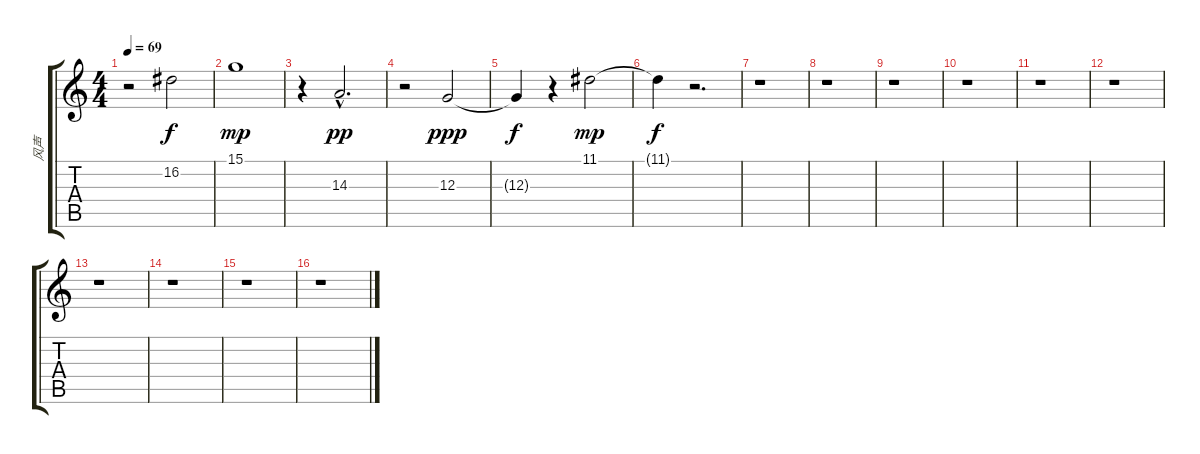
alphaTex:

\track ("风声" "风声") {instrument seashore}
\staff {score tabs}
\tuning (E4 B3 G3 D3 A2 E2) {hide}
\ts (4 4)
\tempo 69
\clef g2
\ks c
r.2{dy f instrument seashore} 16.2.2 |
15.1.1{dy mp} |
r.4 14.3{hac}.2{d dy pp} |
r.2 12.3.2{dy ppp} |
12.3{t}.4{dy f} r.4 11.1.2{dy mp} |
11.1{t}.4{dy f} r.2{d} |
r.1 |
r.1 |
r.1 |
r.1 |
r.1 |
r.1 |
r.1 |
r.1 |
r.1 |
r.1
